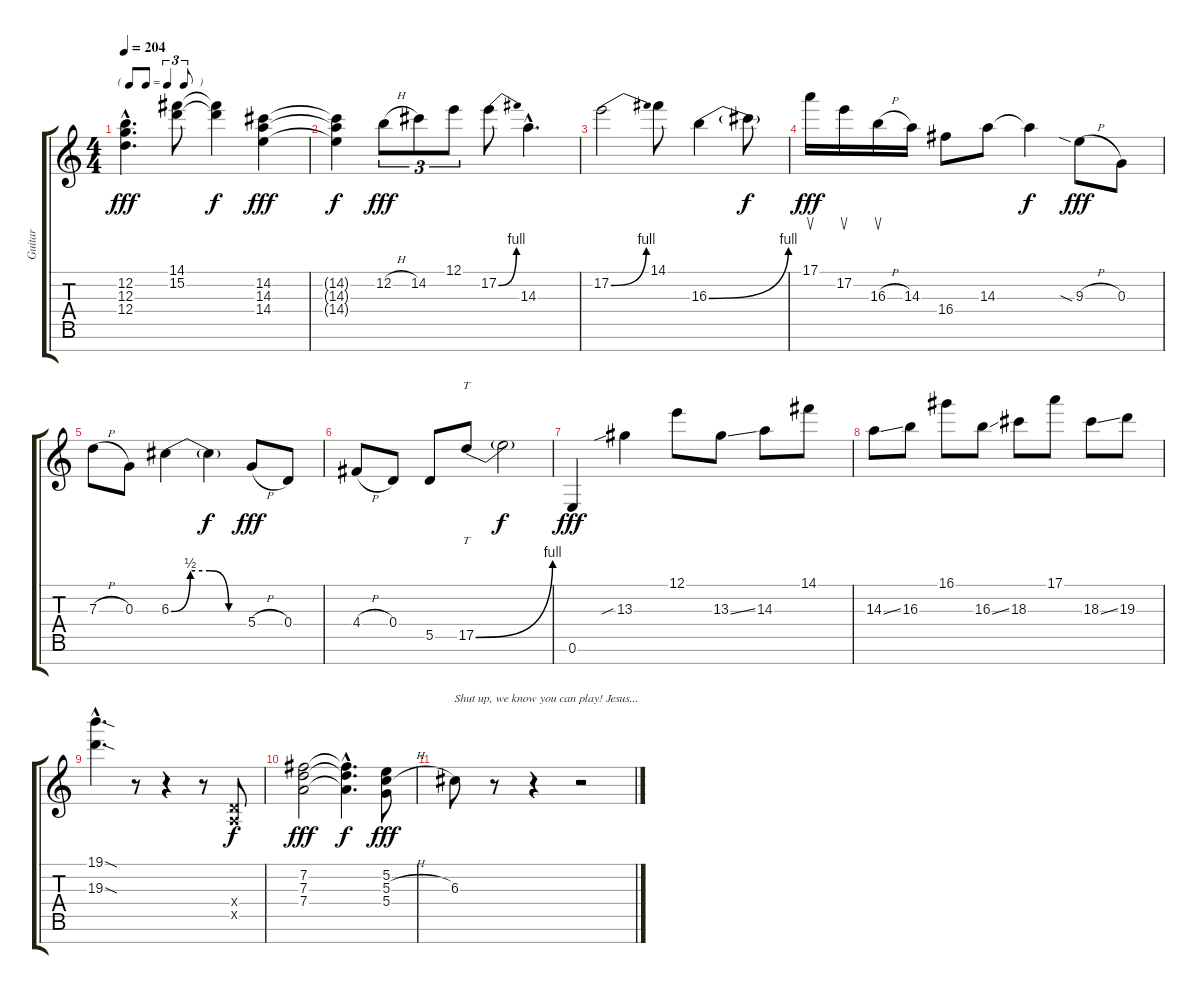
\track ("Guitar" "Guitar") {instrument distortionguitar}
\staff {score tabs}
\tuning (E4 B3 G3 D3 A2 E2 B1) {hide}
\ts (4 4)
\tf triplet8th
\tempo 204
\clef g2
\ks c
(12.2{hac} 12.3{hac} 12.4{hac}).4{d dy fff} (14.1 15.2).8 (14.1{t} 15.2{t}).4{dy f} (14.2 14.3 14.4).4{dy fff} |
(14.2{t} 14.3{t} 14.4{t}).4{dy f} 12.2{h}.8{tu (3 2) dy fff} 14.2.8{tu (3 2)} 12.1.8{tu (3 2)} 17.2{be (bend 0 0 60 4)}.8 14.3{hac}.4{d} |
17.2{be (bend 0 0 60 4)}.2 14.1.8 16.3{be (bend 0 0 60 4)}.4 16.3{t}.8{dy f} |
17.1.16{su dy fff} 17.2.16{su} 16.3{h}.16{su} 14.3.16 16.4.8 14.3.8 14.3{t}.4{dy f} 9.3{sia h}.8{dy fff} 0.3.8 |
7.3{h}.8 0.3.8 6.3{be (custom 0 0 15 2 30 2 45 0 60 0)}.4 6.3{t}.4{dy f} 5.4{h}.8{dy fff} 0.4.8 |
4.4{h}.8 0.4.8 5.5.8 17.5{be (bend 0 0 60 4)}.8{tt} 17.5{t}.2{dy f} |
0.6.4{dy fff} 13.3{sib}.4 12.1.8 13.3{ss}.8 14.3.8 14.1.8 |
14.3{ss}.8 16.3.8 16.1.8 16.3{ss}.8 18.3.8 17.1.8 18.3{ss}.8 19.3.8 |
(19.1{sod hac} 19.3{sod hac}).4{d} r.8 r.4 r.8 (0.4{x} 0.5{x}).8{dy f} |
(7.2 7.3 7.4).2{dy fff} (7.2{hac t} 7.3{hac t} 7.4{hac t}).4{d dy f} (5.2 5.3{h} 5.4).8{dy fff} |
6.3.8{txt "Shut up, we know you can play! Jesus..."} r.8 r.4 r.2
